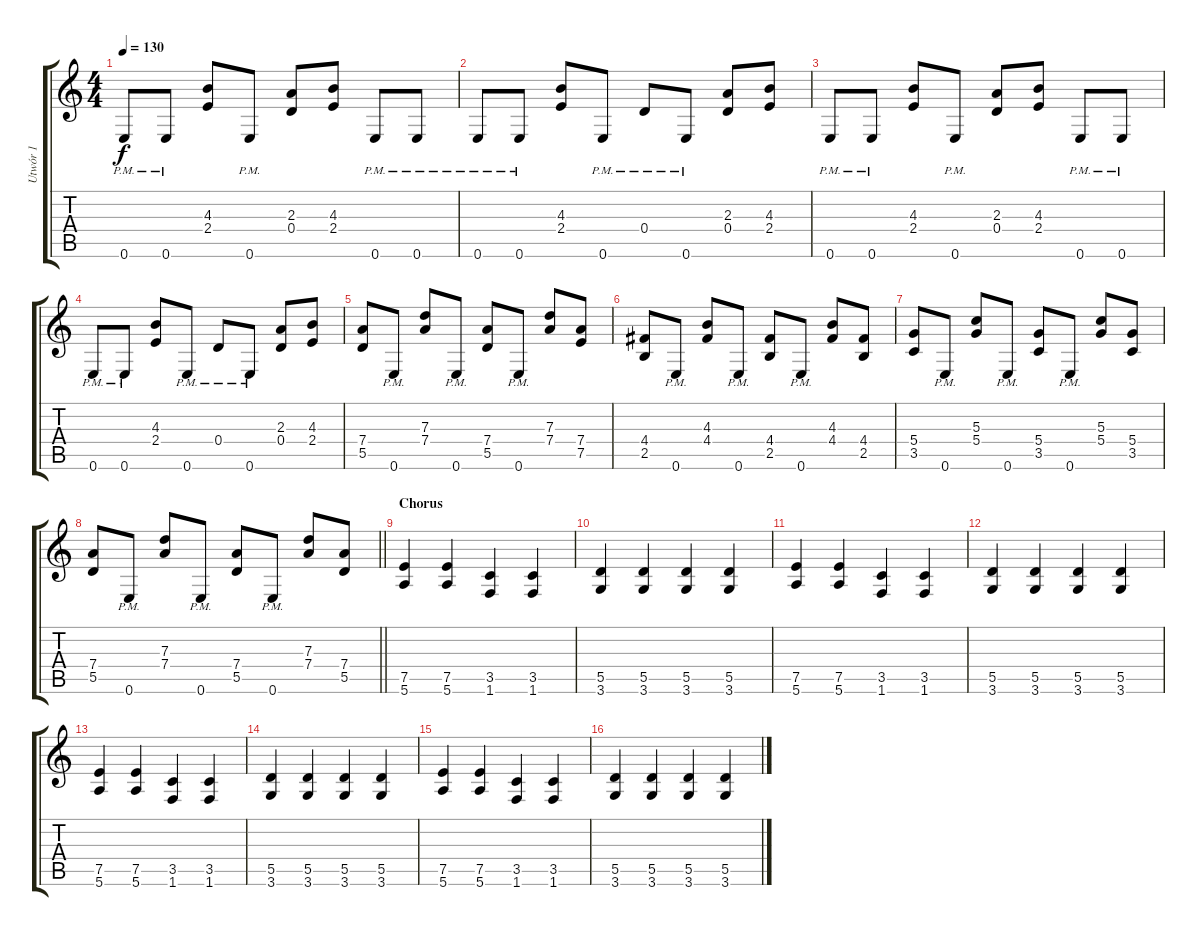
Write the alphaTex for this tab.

\track ("Utwór 1" "Utwór 1") {instrument distortionguitar}
\staff {score tabs}
\tuning (E4 B3 G3 D3 A2 E2) {hide}
\ts (4 4)
\tempo 130
\clef g2
\ks c
0.6{pm}.8{dy f} 0.6{pm}.8 (4.3 2.4).8 0.6{pm}.8 (2.3 0.4).8 (4.3 2.4).8 0.6{pm}.8 0.6{pm}.8 |
0.6{pm}.8 0.6{pm}.8 (4.3 2.4).8 0.6{pm}.8 0.4{pm}.8 0.6{pm}.8 (2.3 0.4).8 (4.3 2.4).8 |
0.6{pm}.8 0.6{pm}.8 (4.3 2.4).8 0.6{pm}.8 (2.3 0.4).8 (4.3 2.4).8 0.6{pm}.8 0.6{pm}.8 |
0.6{pm}.8 0.6{pm}.8 (4.3 2.4).8 0.6{pm}.8 0.4{pm}.8 0.6{pm}.8 (2.3 0.4).8 (4.3 2.4).8 |
(7.4 5.5).8 0.6{pm}.8 (7.3 7.4).8 0.6{pm}.8 (7.4 5.5).8 0.6{pm}.8 (7.3 7.4).8 (7.4 7.5).8 |
(4.4 2.5).8 0.6{pm}.8 (4.3 4.4).8 0.6{pm}.8 (4.4 2.5).8 0.6{pm}.8 (4.3 4.4).8 (4.4 2.5).8 |
(5.4 3.5).8 0.6{pm}.8 (5.3 5.4).8 0.6{pm}.8 (5.4 3.5).8 0.6{pm}.8 (5.3 5.4).8 (5.4 3.5).8 |
\barLineRight lightlight
(7.4 5.5).8 0.6{pm}.8 (7.3 7.4).8 0.6{pm}.8 (7.4 5.5).8 0.6{pm}.8 (7.3 7.4).8 (7.4 5.5).8 |
\section ("" "Chorus")
(7.5 5.6).4 (7.5 5.6).4 (3.5 1.6).4 (3.5 1.6).4 |
(5.5 3.6).4 (5.5 3.6).4 (5.5 3.6).4 (5.5 3.6).4 |
(7.5 5.6).4 (7.5 5.6).4 (3.5 1.6).4 (3.5 1.6).4 |
(5.5 3.6).4 (5.5 3.6).4 (5.5 3.6).4 (5.5 3.6).4 |
(7.5 5.6).4 (7.5 5.6).4 (3.5 1.6).4 (3.5 1.6).4 |
(5.5 3.6).4 (5.5 3.6).4 (5.5 3.6).4 (5.5 3.6).4 |
(7.5 5.6).4 (7.5 5.6).4 (3.5 1.6).4 (3.5 1.6).4 |
(5.5 3.6).4 (5.5 3.6).4 (5.5 3.6).4 (5.5 3.6).4
